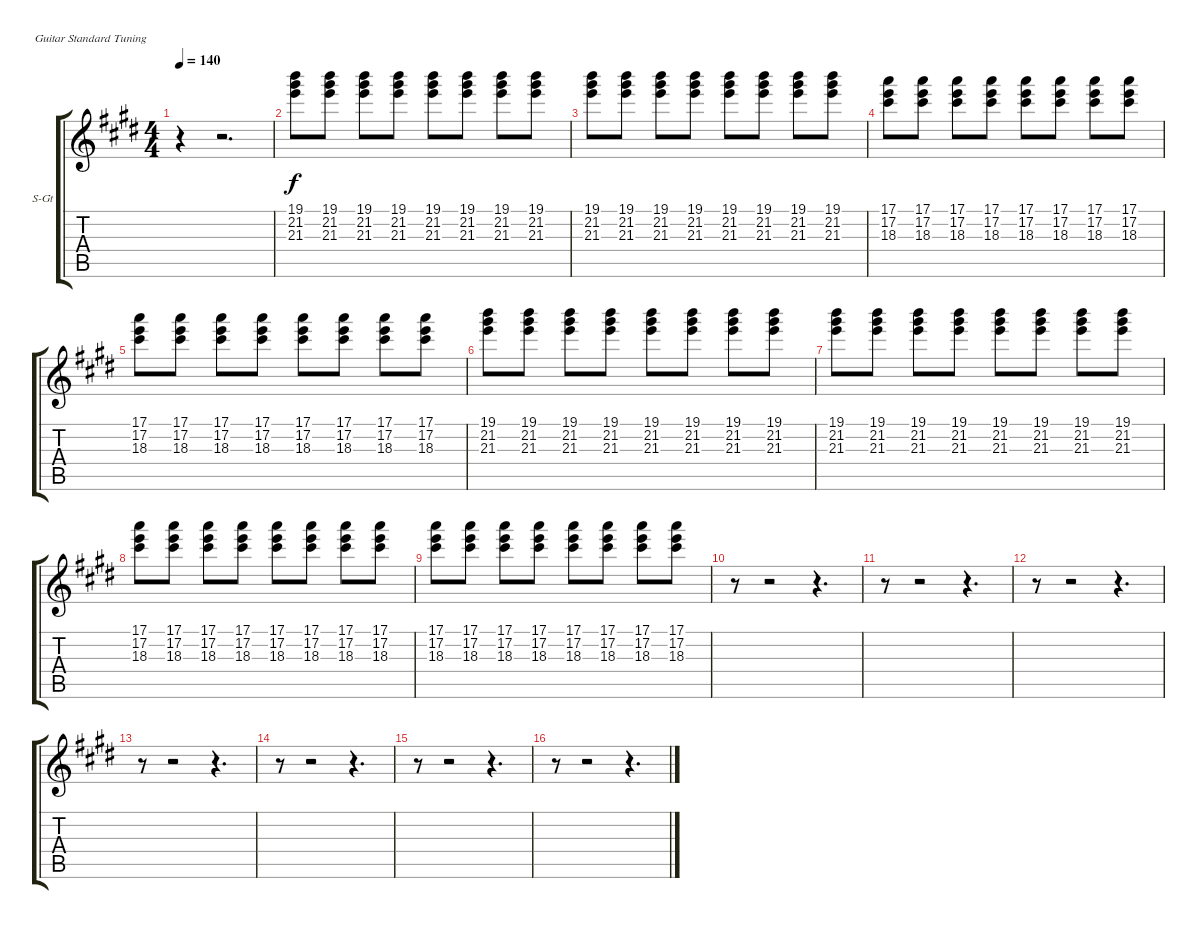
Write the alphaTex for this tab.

\bracketExtendMode groupsimilarinstruments
\firstSystemTrackNameOrientation horizontal
\otherSystemsTrackNameOrientation horizontal
\track ("Piano" "S-Gt") {instrument brightacousticpiano}
\staff {score tabs}
\tuning (E4 B3 G3 D3 A2 E2)
\displaytranspose 12
\ts (4 4)
\tempo 140
\clef g2
\ks e
r.4{dy f instrument brightacousticpiano} r.2{d} |
(19.1 21.2 21.3).8 (19.1 21.2 21.3).8 (19.1 21.2 21.3).8 (19.1 21.2 21.3).8 (19.1 21.2 21.3).8 (19.1 21.2 21.3).8 (19.1 21.2 21.3).8 (19.1 21.2 21.3).8 |
(19.1 21.2 21.3).8 (19.1 21.2 21.3).8 (19.1 21.2 21.3).8 (19.1 21.2 21.3).8 (19.1 21.2 21.3).8 (19.1 21.2 21.3).8 (19.1 21.2 21.3).8 (19.1 21.2 21.3).8 |
(17.1 17.2 18.3).8 (17.1 17.2 18.3).8 (17.1 17.2 18.3).8 (17.1 17.2 18.3).8 (17.1 17.2 18.3).8 (17.1 17.2 18.3).8 (17.1 17.2 18.3).8 (17.1 17.2 18.3).8 |
(17.1 17.2 18.3).8 (17.1 17.2 18.3).8 (17.1 17.2 18.3).8 (17.1 17.2 18.3).8 (17.1 17.2 18.3).8 (17.1 17.2 18.3).8 (17.1 17.2 18.3).8 (17.1 17.2 18.3).8 |
(19.1 21.2 21.3).8 (19.1 21.2 21.3).8 (19.1 21.2 21.3).8 (19.1 21.2 21.3).8 (19.1 21.2 21.3).8 (19.1 21.2 21.3).8 (19.1 21.2 21.3).8 (19.1 21.2 21.3).8 |
(19.1 21.2 21.3).8 (19.1 21.2 21.3).8 (19.1 21.2 21.3).8 (19.1 21.2 21.3).8 (19.1 21.2 21.3).8 (19.1 21.2 21.3).8 (19.1 21.2 21.3).8 (19.1 21.2 21.3).8 |
(17.1 17.2 18.3).8 (17.1 17.2 18.3).8 (17.1 17.2 18.3).8 (17.1 17.2 18.3).8 (17.1 17.2 18.3).8 (17.1 17.2 18.3).8 (17.1 17.2 18.3).8 (17.1 17.2 18.3).8 |
(17.1 17.2 18.3).8 (17.1 17.2 18.3).8 (17.1 17.2 18.3).8 (17.1 17.2 18.3).8 (17.1 17.2 18.3).8 (17.1 17.2 18.3).8 (17.1 17.2 18.3).8 (17.1 17.2 18.3).8 |
r.8 r.2 r.4{d} |
r.8 r.2 r.4{d} |
r.8 r.2 r.4{d} |
r.8 r.2 r.4{d} |
r.8 r.2 r.4{d} |
r.8 r.2 r.4{d} |
r.8 r.2 r.4{d}
